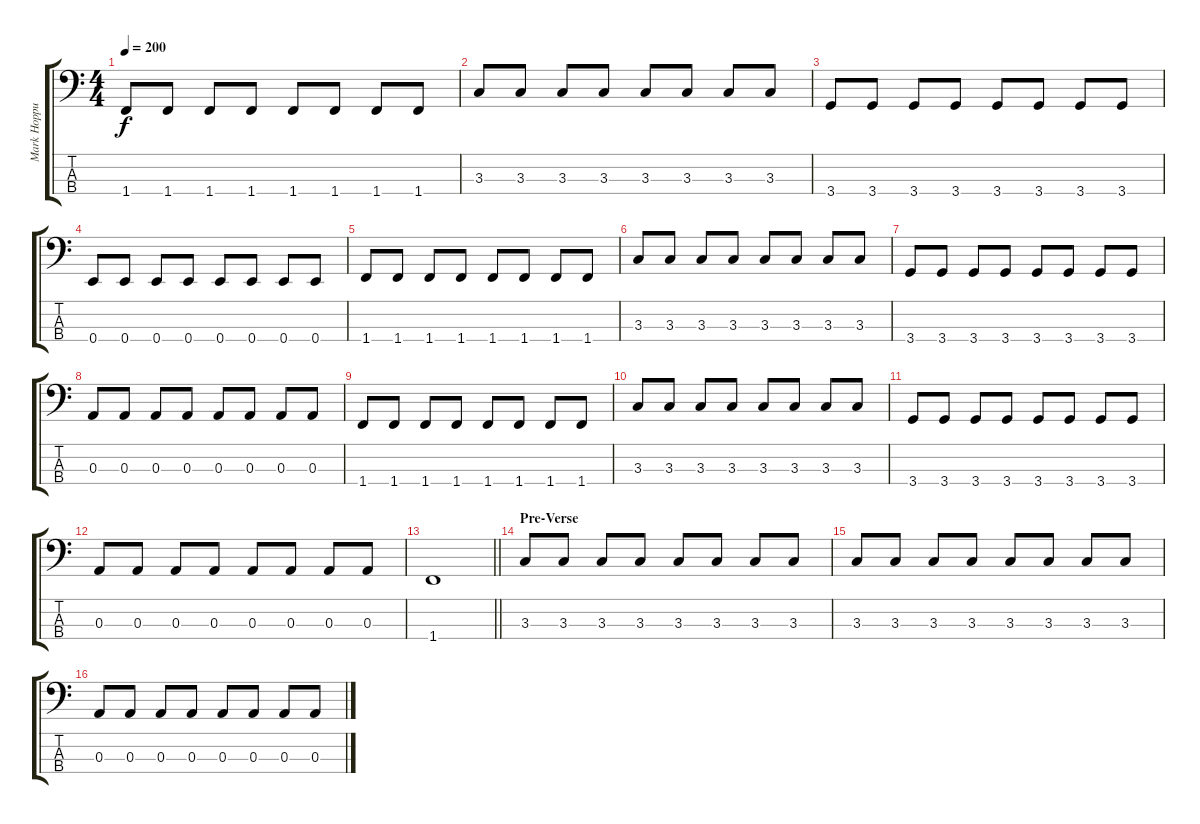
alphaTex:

\track ("Mark Hoppus (Bass)" "Mark Hoppu") {instrument electricbasspick}
\staff {score tabs}
\tuning (G2 D2 A1 E1) {hide}
\ts (4 4)
\tempo 200
\clef f4
\ks c
1.4.8{dy f} 1.4.8 1.4.8 1.4.8 1.4.8 1.4.8 1.4.8 1.4.8 |
3.3.8 3.3.8 3.3.8 3.3.8 3.3.8 3.3.8 3.3.8 3.3.8 |
3.4.8 3.4.8 3.4.8 3.4.8 3.4.8 3.4.8 3.4.8 3.4.8 |
0.4.8 0.4.8 0.4.8 0.4.8 0.4.8 0.4.8 0.4.8 0.4.8 |
1.4.8 1.4.8 1.4.8 1.4.8 1.4.8 1.4.8 1.4.8 1.4.8 |
3.3.8 3.3.8 3.3.8 3.3.8 3.3.8 3.3.8 3.3.8 3.3.8 |
3.4.8 3.4.8 3.4.8 3.4.8 3.4.8 3.4.8 3.4.8 3.4.8 |
0.3.8 0.3.8 0.3.8 0.3.8 0.3.8 0.3.8 0.3.8 0.3.8 |
1.4.8 1.4.8 1.4.8 1.4.8 1.4.8 1.4.8 1.4.8 1.4.8 |
3.3.8 3.3.8 3.3.8 3.3.8 3.3.8 3.3.8 3.3.8 3.3.8 |
3.4.8 3.4.8 3.4.8 3.4.8 3.4.8 3.4.8 3.4.8 3.4.8 |
0.3.8 0.3.8 0.3.8 0.3.8 0.3.8 0.3.8 0.3.8 0.3.8 |
\barLineRight lightlight
1.4.1 |
\section ("" "Pre-Verse")
3.3.8 3.3.8 3.3.8 3.3.8 3.3.8 3.3.8 3.3.8 3.3.8 |
3.3.8 3.3.8 3.3.8 3.3.8 3.3.8 3.3.8 3.3.8 3.3.8 |
0.3.8 0.3.8 0.3.8 0.3.8 0.3.8 0.3.8 0.3.8 0.3.8
